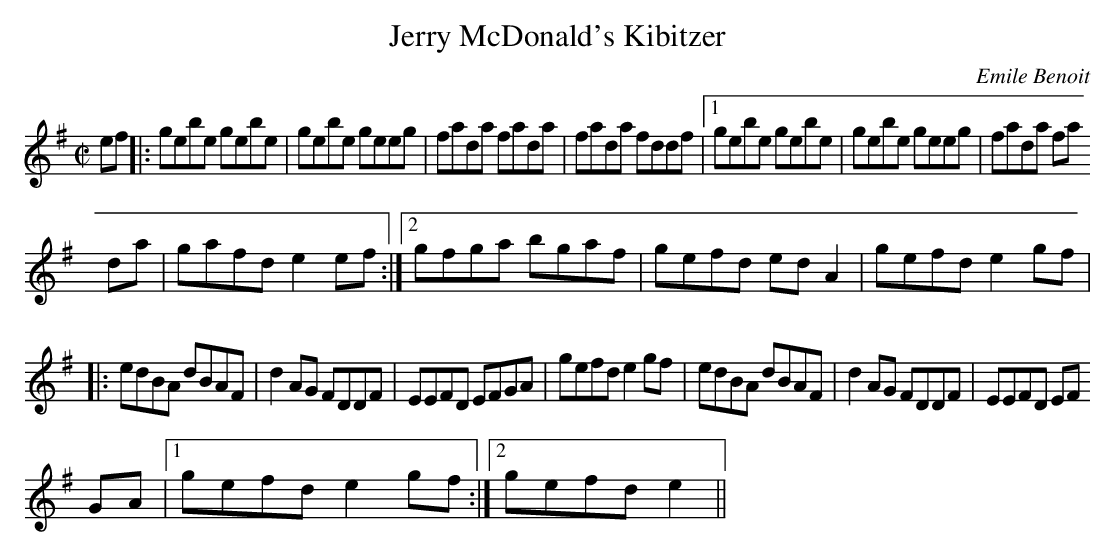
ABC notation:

X:1
T:Jerry McDonald's Kibitzer
C:Emile Benoit
M:C|
L:1/8
K:G
ef|:gebe gebe|gebe geeg|fada fada|fada fddf|1gebe gebe|gebe geeg|fada fa
da|gafd e2 ef:|2gfga bgaf|gefd ed A2|gefd e2 gf|
|:edBA dBAF|d2 AG FDDF|EEFD EFGA|gefd e2 gf|edBA dBAF|d2 AG FDDF|EEFD EF
GA|1gefd e2 gf:|2gefd e2||
